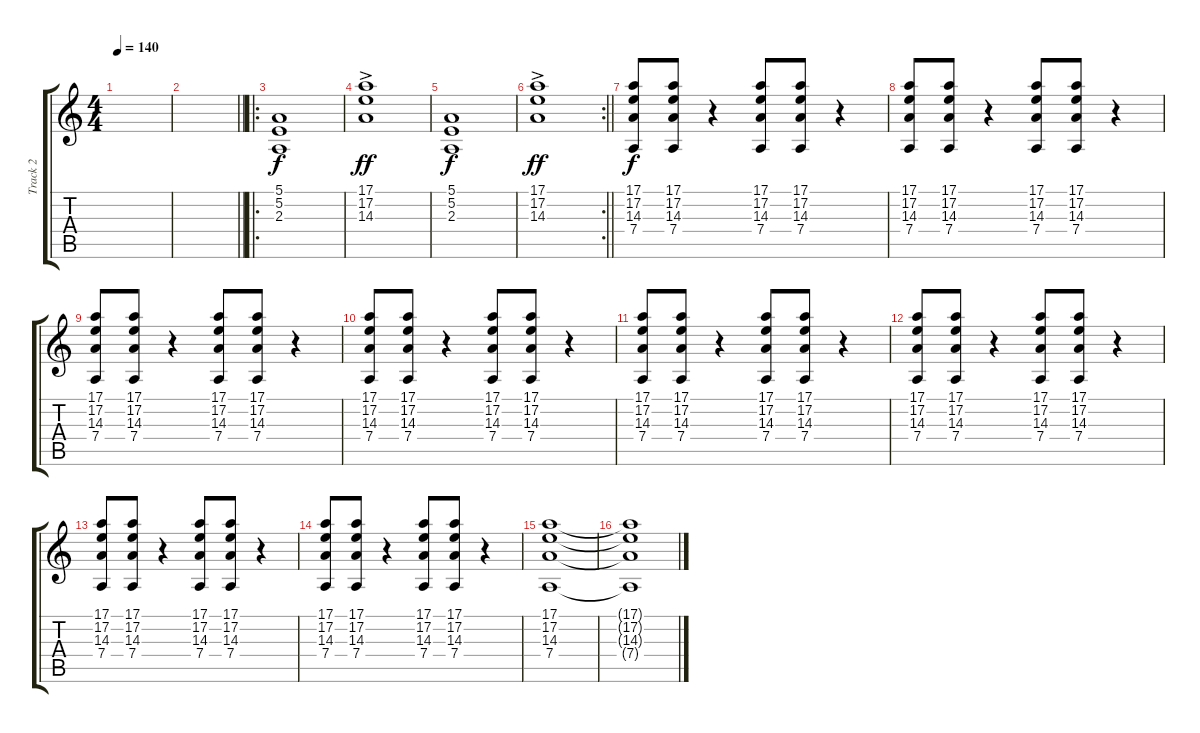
\track ("Track 2" "Track 2") {instrument drawbarorgan}
\staff {score tabs}
\tuning (E4 B3 G3 D3 A2 E2) {hide}
\ts (4 4)
\tempo 140
\clef g2
\ks c
|
\barLineRight lightlight
|
\ro
(5.1 5.2 2.3).1 |
(17.1{ac} 17.2 14.3).1{dy ff} |
(5.1 5.2 2.3).1{dy f} |
\rc 2
\barLineRight lightlight
(17.1{ac} 17.2 14.3).1{dy ff} |
(17.1 17.2 14.3 7.4).8{dy f} (17.1 17.2 14.3 7.4).8 r.4 (17.1 17.2 14.3 7.4).8 (17.1 17.2 14.3 7.4).8 r.4 |
(17.1 17.2 14.3 7.4).8 (17.1 17.2 14.3 7.4).8 r.4 (17.1 17.2 14.3 7.4).8 (17.1 17.2 14.3 7.4).8 r.4 |
(17.1 17.2 14.3 7.4).8 (17.1 17.2 14.3 7.4).8 r.4 (17.1 17.2 14.3 7.4).8 (17.1 17.2 14.3 7.4).8 r.4 |
(17.1 17.2 14.3 7.4).8 (17.1 17.2 14.3 7.4).8 r.4 (17.1 17.2 14.3 7.4).8 (17.1 17.2 14.3 7.4).8 r.4 |
(17.1 17.2 14.3 7.4).8 (17.1 17.2 14.3 7.4).8 r.4 (17.1 17.2 14.3 7.4).8 (17.1 17.2 14.3 7.4).8 r.4 |
(17.1 17.2 14.3 7.4).8 (17.1 17.2 14.3 7.4).8 r.4 (17.1 17.2 14.3 7.4).8 (17.1 17.2 14.3 7.4).8 r.4 |
(17.1 17.2 14.3 7.4).8 (17.1 17.2 14.3 7.4).8 r.4 (17.1 17.2 14.3 7.4).8 (17.1 17.2 14.3 7.4).8 r.4 |
(17.1 17.2 14.3 7.4).8 (17.1 17.2 14.3 7.4).8 r.4 (17.1 17.2 14.3 7.4).8 (17.1 17.2 14.3 7.4).8 r.4 |
(17.1 17.2 14.3 7.4).1 |
(17.1{t} 17.2{t} 14.3{t} 7.4{t}).1
